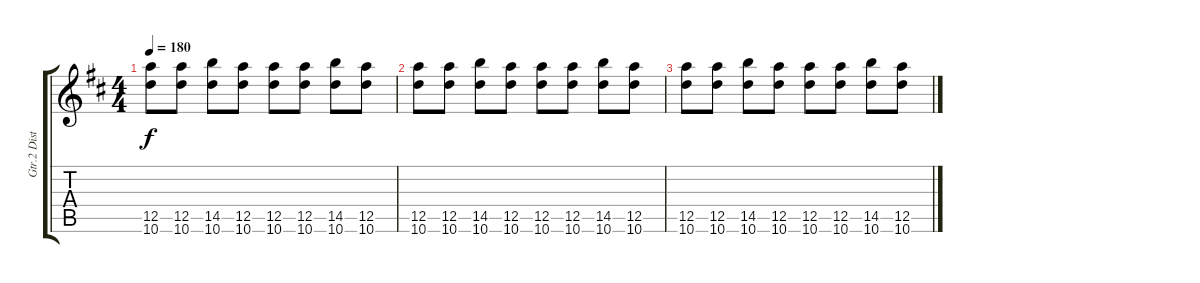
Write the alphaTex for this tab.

\track ("Gtr.2 Distortion Gtr." "Gtr.2 Dist") {instrument distortionguitar}
\staff {score tabs}
\tuning (E4 B3 G3 D4 A3 E3) {hide}
\ts (4 4)
\tempo 180
\clef g2
\ks d
(12.5{t} 10.6{t}).8{dy f} (12.5 10.6).8 (14.5 10.6).8 (12.5 10.6).8 (12.5 10.6).8 (12.5 10.6).8 (14.5 10.6).8 (12.5 10.6).8 |
(12.5 10.6).8 (12.5 10.6).8 (14.5 10.6).8 (12.5 10.6).8 (12.5 10.6).8 (12.5 10.6).8 (14.5 10.6).8 (12.5 10.6).8 |
(12.5 10.6).8 (12.5 10.6).8 (14.5 10.6).8 (12.5 10.6).8 (12.5 10.6).8 (12.5 10.6).8 (14.5 10.6).8 (12.5 10.6).8
